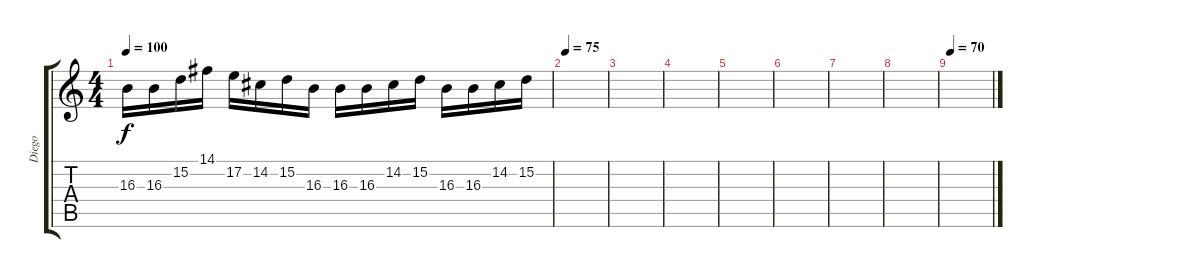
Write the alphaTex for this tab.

\track ("Diego" "Diego") {instrument vibraphone}
\staff {score tabs}
\tuning (E4 B3 G3 D3 A2 E2) {hide}
\ts (4 4)
\tempo 100
\clef g2
\ks c
16.3.16{dy f} 16.3.16 15.2.16 14.1.16 17.2.16 14.2.16 15.2.16 16.3.16 16.3.16 16.3.16 14.2.16 15.2.16 16.3.16 16.3.16 14.2.16 15.2.16 |
\tempo 75
|
|
|
|
|
|
|
\tempo 70
